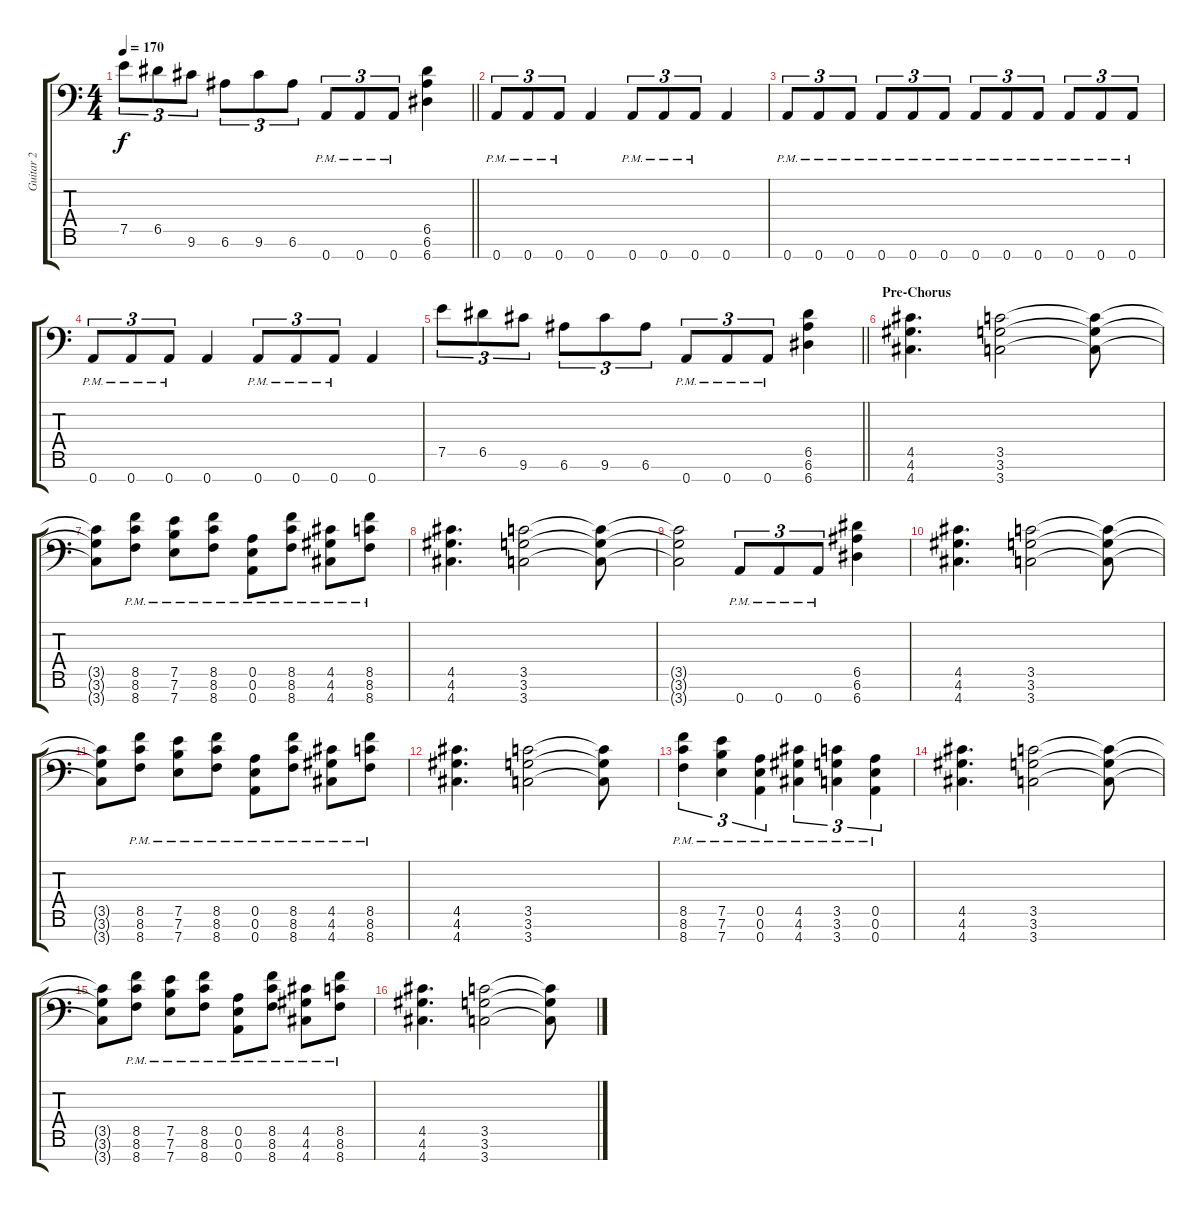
\track ("Guitar 2" "Guitar 2") {instrument distortionguitar}
\staff {score tabs}
\tuning (E4 B3 G3 D3 A2 E2 A1) {hide}
\ts (4 4)
\tempo 170
\clef f4
\barLineRight lightlight
\ks c
7.5.8{tu (3 2) dy f} 6.5.8{tu (3 2)} 9.6.8{tu (3 2)} 6.6.8{tu (3 2)} 9.6.8{tu (3 2)} 6.6.8{tu (3 2)} 0.7{pm}.8{tu (3 2)} 0.7{pm}.8{tu (3 2)} 0.7{pm}.8{tu (3 2)} (6.5 6.6 6.7).4 |
0.7{pm}.8{tu (3 2)} 0.7{pm}.8{tu (3 2)} 0.7{pm}.8{tu (3 2)} 0.7.4 0.7{pm}.8{tu (3 2)} 0.7{pm}.8{tu (3 2)} 0.7{pm}.8{tu (3 2)} 0.7.4 |
0.7{pm}.8{tu (3 2)} 0.7{pm}.8{tu (3 2)} 0.7{pm}.8{tu (3 2)} 0.7{pm}.8{tu (3 2)} 0.7{pm}.8{tu (3 2)} 0.7{pm}.8{tu (3 2)} 0.7{pm}.8{tu (3 2)} 0.7{pm}.8{tu (3 2)} 0.7{pm}.8{tu (3 2)} 0.7{pm}.8{tu (3 2)} 0.7{pm}.8{tu (3 2)} 0.7{pm}.8{tu (3 2)} |
0.7{pm}.8{tu (3 2)} 0.7{pm}.8{tu (3 2)} 0.7{pm}.8{tu (3 2)} 0.7.4 0.7{pm}.8{tu (3 2)} 0.7{pm}.8{tu (3 2)} 0.7{pm}.8{tu (3 2)} 0.7.4 |
\barLineRight lightlight
7.5.8{tu (3 2)} 6.5.8{tu (3 2)} 9.6.8{tu (3 2)} 6.6.8{tu (3 2)} 9.6.8{tu (3 2)} 6.6.8{tu (3 2)} 0.7{pm}.8{tu (3 2)} 0.7{pm}.8{tu (3 2)} 0.7{pm}.8{tu (3 2)} (6.5 6.6 6.7).4 |
\section ("" "Pre-Chorus")
(4.5 4.6 4.7).4{d} (3.5 3.6 3.7).2 (3.5{t} 3.6{t} 3.7{t}).8 |
(3.5{t} 3.6{t} 3.7{t}).8 (8.5{pm} 8.6{pm} 8.7{pm}).8 (7.5{pm} 7.6{pm} 7.7{pm}).8 (8.5{pm} 8.6{pm} 8.7{pm}).8 (0.5{pm} 0.6{pm} 0.7{pm}).8 (8.5{pm} 8.6{pm} 8.7{pm}).8 (4.5{pm} 4.6{pm} 4.7{pm}).8 (8.5{pm} 8.6{pm} 8.7{pm}).8 |
(4.5 4.6 4.7).4{d} (3.5 3.6 3.7).2 (3.5{t} 3.6{t} 3.7{t}).8 |
(3.5{t} 3.6{t} 3.7{t}).2 0.7{pm}.8{tu (3 2)} 0.7{pm}.8{tu (3 2)} 0.7{pm}.8{tu (3 2)} (6.5 6.6 6.7).4 |
(4.5 4.6 4.7).4{d} (3.5 3.6 3.7).2 (3.5{t} 3.6{t} 3.7{t}).8 |
(3.5{t} 3.6{t} 3.7{t}).8 (8.5{pm} 8.6{pm} 8.7{pm}).8 (7.5{pm} 7.6{pm} 7.7{pm}).8 (8.5{pm} 8.6{pm} 8.7{pm}).8 (0.5{pm} 0.6{pm} 0.7{pm}).8 (8.5{pm} 8.6{pm} 8.7{pm}).8 (4.5{pm} 4.6{pm} 4.7{pm}).8 (8.5{pm} 8.6{pm} 8.7{pm}).8 |
(4.5 4.6 4.7).4{d} (3.5 3.6 3.7).2 (3.5{t} 3.6{t} 3.7{t}).8 |
(8.5{pm} 8.6{pm} 8.7{pm}).4{tu (3 2)} (7.5{pm} 7.6{pm} 7.7{pm}).4{tu (3 2)} (0.5{pm} 0.6{pm} 0.7{pm}).4{tu (3 2)} (4.5{pm} 4.6{pm} 4.7{pm}).4{tu (3 2)} (3.5{pm} 3.6{pm} 3.7{pm}).4{tu (3 2)} (0.5{pm} 0.6{pm} 0.7{pm}).4{tu (3 2)} |
(4.5 4.6 4.7).4{d} (3.5 3.6 3.7).2 (3.5{t} 3.6{t} 3.7{t}).8 |
(3.5{t} 3.6{t} 3.7{t}).8 (8.5{pm} 8.6{pm} 8.7{pm}).8 (7.5{pm} 7.6{pm} 7.7{pm}).8 (8.5{pm} 8.6{pm} 8.7{pm}).8 (0.5{pm} 0.6{pm} 0.7{pm}).8 (8.5{pm} 8.6{pm} 8.7{pm}).8 (4.5{pm} 4.6{pm} 4.7{pm}).8 (8.5{pm} 8.6{pm} 8.7{pm}).8 |
(4.5 4.6 4.7).4{d} (3.5 3.6 3.7).2 (3.5{t} 3.6{t} 3.7{t}).8
